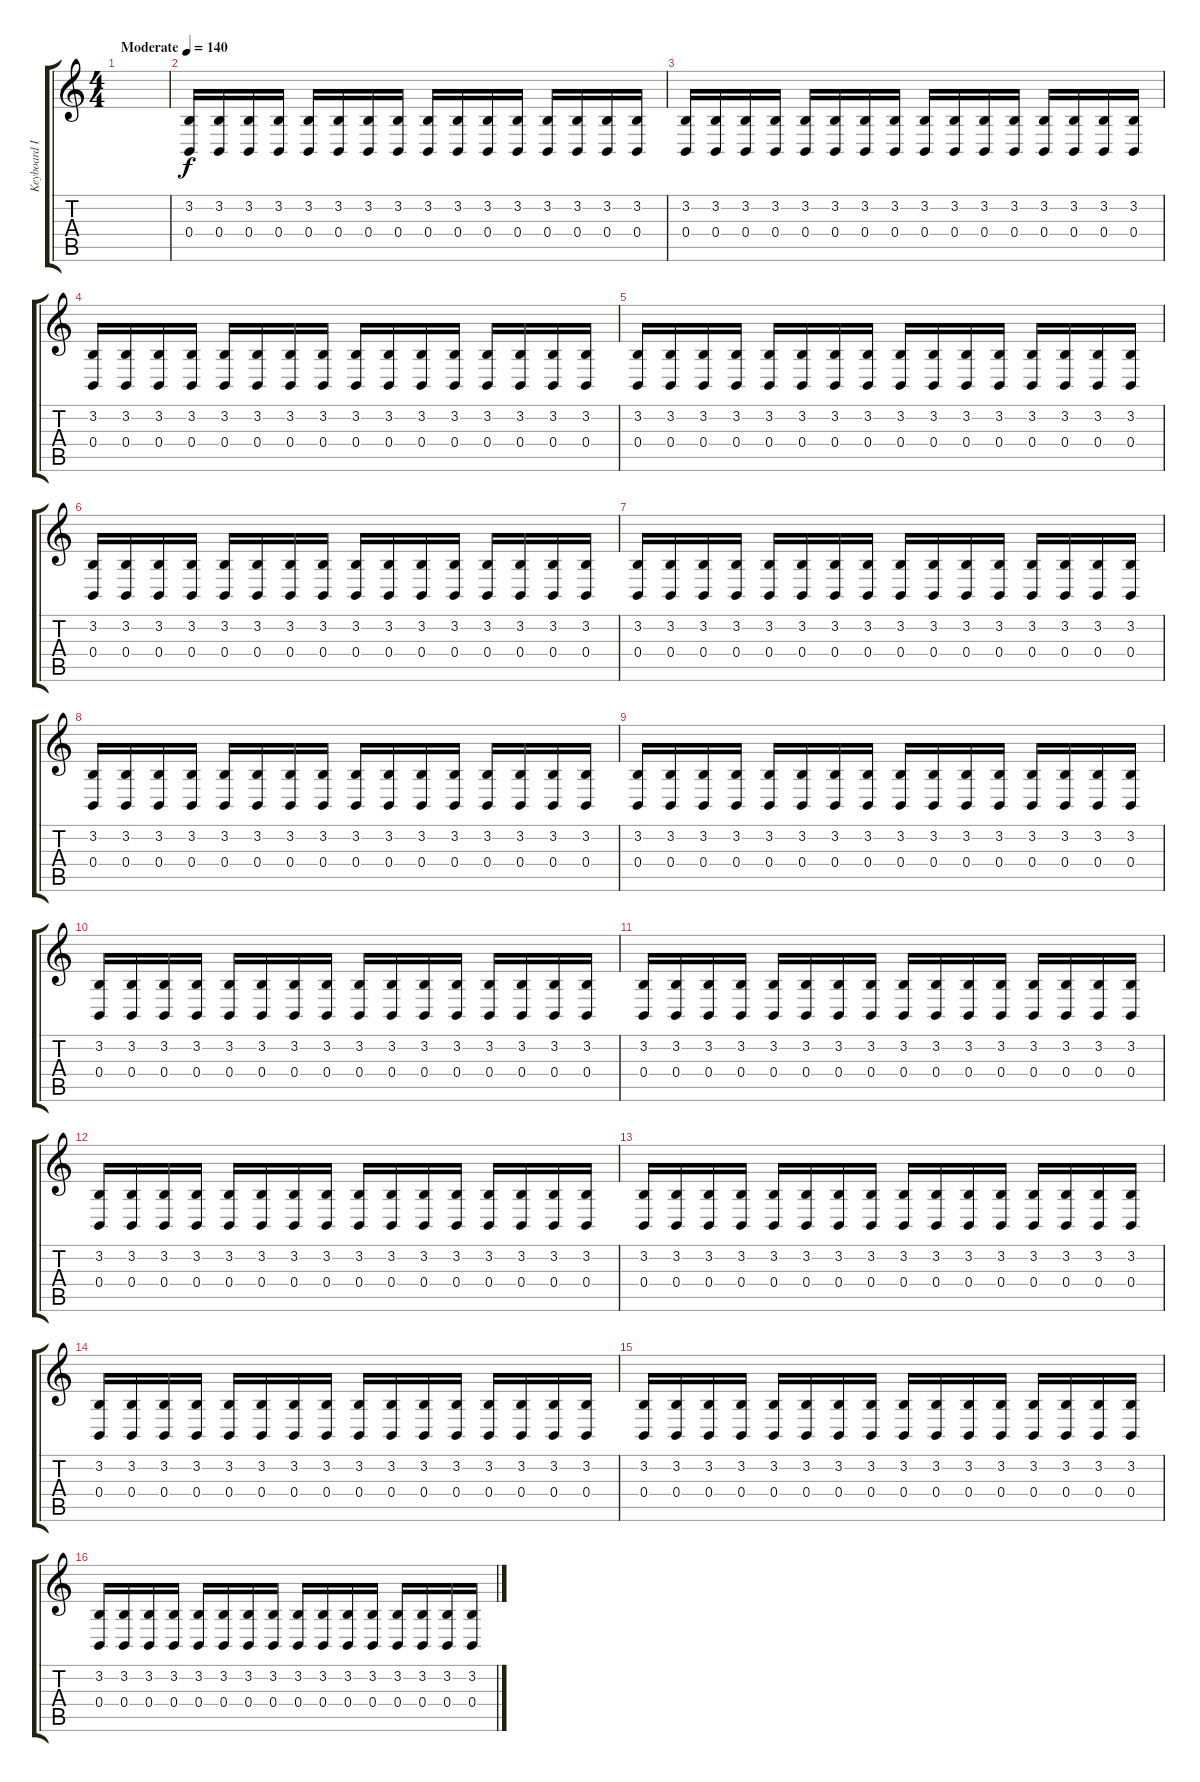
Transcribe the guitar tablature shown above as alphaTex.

\track ("Keyboard I" "Keyboard I") {instrument pad3polysynth}
\staff {score tabs}
\tuning (Db4 Ab3 E3 B2 Gb2 B1) {hide}
\ts (4 4)
\tempo (140 "Moderate")
\clef g2
\ks c
|
(3.2 0.4).16 (3.2 0.4).16 (3.2 0.4).16 (3.2 0.4).16 (3.2 0.4).16 (3.2 0.4).16 (3.2 0.4).16 (3.2 0.4).16 (3.2 0.4).16 (3.2 0.4).16 (3.2 0.4).16 (3.2 0.4).16 (3.2 0.4).16 (3.2 0.4).16 (3.2 0.4).16 (3.2 0.4).16 |
(3.2 0.4).16 (3.2 0.4).16 (3.2 0.4).16 (3.2 0.4).16 (3.2 0.4).16 (3.2 0.4).16 (3.2 0.4).16 (3.2 0.4).16 (3.2 0.4).16 (3.2 0.4).16 (3.2 0.4).16 (3.2 0.4).16 (3.2 0.4).16 (3.2 0.4).16 (3.2 0.4).16 (3.2 0.4).16 |
(3.2 0.4).16 (3.2 0.4).16 (3.2 0.4).16 (3.2 0.4).16 (3.2 0.4).16 (3.2 0.4).16 (3.2 0.4).16 (3.2 0.4).16 (3.2 0.4).16 (3.2 0.4).16 (3.2 0.4).16 (3.2 0.4).16 (3.2 0.4).16 (3.2 0.4).16 (3.2 0.4).16 (3.2 0.4).16 |
(3.2 0.4).16 (3.2 0.4).16 (3.2 0.4).16 (3.2 0.4).16 (3.2 0.4).16 (3.2 0.4).16 (3.2 0.4).16 (3.2 0.4).16 (3.2 0.4).16 (3.2 0.4).16 (3.2 0.4).16 (3.2 0.4).16 (3.2 0.4).16 (3.2 0.4).16 (3.2 0.4).16 (3.2 0.4).16 |
(3.2 0.4).16 (3.2 0.4).16 (3.2 0.4).16 (3.2 0.4).16 (3.2 0.4).16 (3.2 0.4).16 (3.2 0.4).16 (3.2 0.4).16 (3.2 0.4).16 (3.2 0.4).16 (3.2 0.4).16 (3.2 0.4).16 (3.2 0.4).16 (3.2 0.4).16 (3.2 0.4).16 (3.2 0.4).16 |
(3.2 0.4).16 (3.2 0.4).16 (3.2 0.4).16 (3.2 0.4).16 (3.2 0.4).16 (3.2 0.4).16 (3.2 0.4).16 (3.2 0.4).16 (3.2 0.4).16 (3.2 0.4).16 (3.2 0.4).16 (3.2 0.4).16 (3.2 0.4).16 (3.2 0.4).16 (3.2 0.4).16 (3.2 0.4).16 |
(3.2 0.4).16 (3.2 0.4).16 (3.2 0.4).16 (3.2 0.4).16 (3.2 0.4).16 (3.2 0.4).16 (3.2 0.4).16 (3.2 0.4).16 (3.2 0.4).16 (3.2 0.4).16 (3.2 0.4).16 (3.2 0.4).16 (3.2 0.4).16 (3.2 0.4).16 (3.2 0.4).16 (3.2 0.4).16 |
(3.2 0.4).16 (3.2 0.4).16 (3.2 0.4).16 (3.2 0.4).16 (3.2 0.4).16 (3.2 0.4).16 (3.2 0.4).16 (3.2 0.4).16 (3.2 0.4).16 (3.2 0.4).16 (3.2 0.4).16 (3.2 0.4).16 (3.2 0.4).16 (3.2 0.4).16 (3.2 0.4).16 (3.2 0.4).16 |
(3.2 0.4).16 (3.2 0.4).16 (3.2 0.4).16 (3.2 0.4).16 (3.2 0.4).16 (3.2 0.4).16 (3.2 0.4).16 (3.2 0.4).16 (3.2 0.4).16 (3.2 0.4).16 (3.2 0.4).16 (3.2 0.4).16 (3.2 0.4).16 (3.2 0.4).16 (3.2 0.4).16 (3.2 0.4).16 |
(3.2 0.4).16 (3.2 0.4).16 (3.2 0.4).16 (3.2 0.4).16 (3.2 0.4).16 (3.2 0.4).16 (3.2 0.4).16 (3.2 0.4).16 (3.2 0.4).16 (3.2 0.4).16 (3.2 0.4).16 (3.2 0.4).16 (3.2 0.4).16 (3.2 0.4).16 (3.2 0.4).16 (3.2 0.4).16 |
(3.2 0.4).16 (3.2 0.4).16 (3.2 0.4).16 (3.2 0.4).16 (3.2 0.4).16 (3.2 0.4).16 (3.2 0.4).16 (3.2 0.4).16 (3.2 0.4).16 (3.2 0.4).16 (3.2 0.4).16 (3.2 0.4).16 (3.2 0.4).16 (3.2 0.4).16 (3.2 0.4).16 (3.2 0.4).16 |
(3.2 0.4).16 (3.2 0.4).16 (3.2 0.4).16 (3.2 0.4).16 (3.2 0.4).16 (3.2 0.4).16 (3.2 0.4).16 (3.2 0.4).16 (3.2 0.4).16 (3.2 0.4).16 (3.2 0.4).16 (3.2 0.4).16 (3.2 0.4).16 (3.2 0.4).16 (3.2 0.4).16 (3.2 0.4).16 |
(3.2 0.4).16 (3.2 0.4).16 (3.2 0.4).16 (3.2 0.4).16 (3.2 0.4).16 (3.2 0.4).16 (3.2 0.4).16 (3.2 0.4).16 (3.2 0.4).16 (3.2 0.4).16 (3.2 0.4).16 (3.2 0.4).16 (3.2 0.4).16 (3.2 0.4).16 (3.2 0.4).16 (3.2 0.4).16 |
(3.2 0.4).16 (3.2 0.4).16 (3.2 0.4).16 (3.2 0.4).16 (3.2 0.4).16 (3.2 0.4).16 (3.2 0.4).16 (3.2 0.4).16 (3.2 0.4).16 (3.2 0.4).16 (3.2 0.4).16 (3.2 0.4).16 (3.2 0.4).16 (3.2 0.4).16 (3.2 0.4).16 (3.2 0.4).16 |
(3.2 0.4).16 (3.2 0.4).16 (3.2 0.4).16 (3.2 0.4).16 (3.2 0.4).16 (3.2 0.4).16 (3.2 0.4).16 (3.2 0.4).16 (3.2 0.4).16 (3.2 0.4).16 (3.2 0.4).16 (3.2 0.4).16 (3.2 0.4).16 (3.2 0.4).16 (3.2 0.4).16 (3.2 0.4).16
